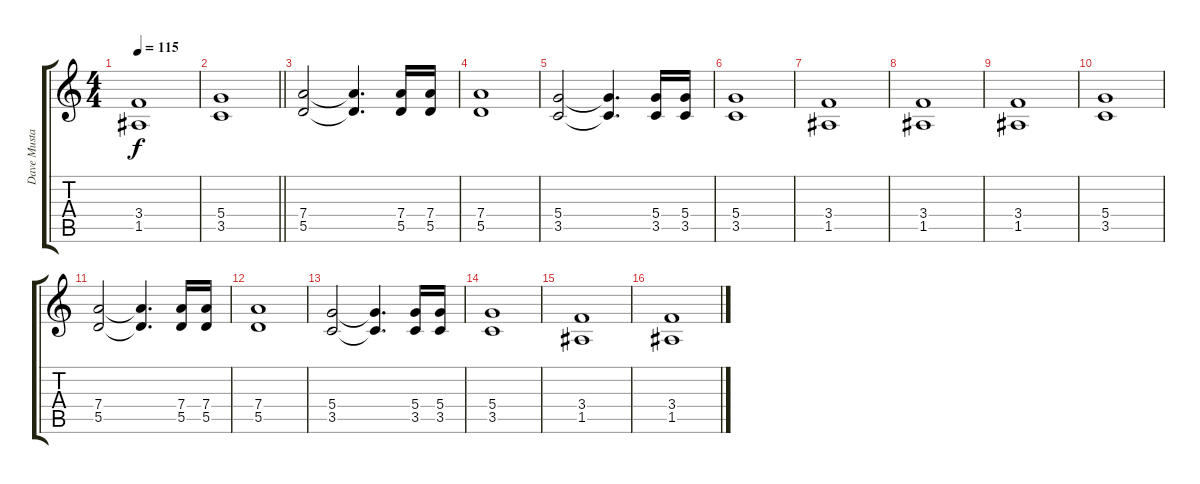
\track ("Dave Mustaine" "Dave Musta") {instrument distortionguitar}
\staff {score tabs}
\tuning (E4 B3 G3 D3 A2 E2) {hide}
\ts (4 4)
\tempo 115
\clef g2
\ks c
(3.4 1.5).1{dy f} |
\barLineRight lightlight
(5.4 3.5).1 |
(7.4 5.5).2 (7.4{t} 5.5{t}).4{d} (7.4 5.5).16 (7.4 5.5).16 |
(7.4 5.5).1 |
(5.4 3.5).2 (5.4{t} 3.5{t}).4{d} (5.4 3.5).16 (5.4 3.5).16 |
(5.4 3.5).1 |
(3.4 1.5).1 |
(3.4 1.5).1 |
(3.4 1.5).1 |
(5.4 3.5).1 |
(7.4 5.5).2 (7.4{t} 5.5{t}).4{d} (7.4 5.5).16 (7.4 5.5).16 |
(7.4 5.5).1 |
(5.4 3.5).2 (5.4{t} 3.5{t}).4{d} (5.4 3.5).16 (5.4 3.5).16 |
(5.4 3.5).1 |
(3.4 1.5).1 |
(3.4 1.5).1
